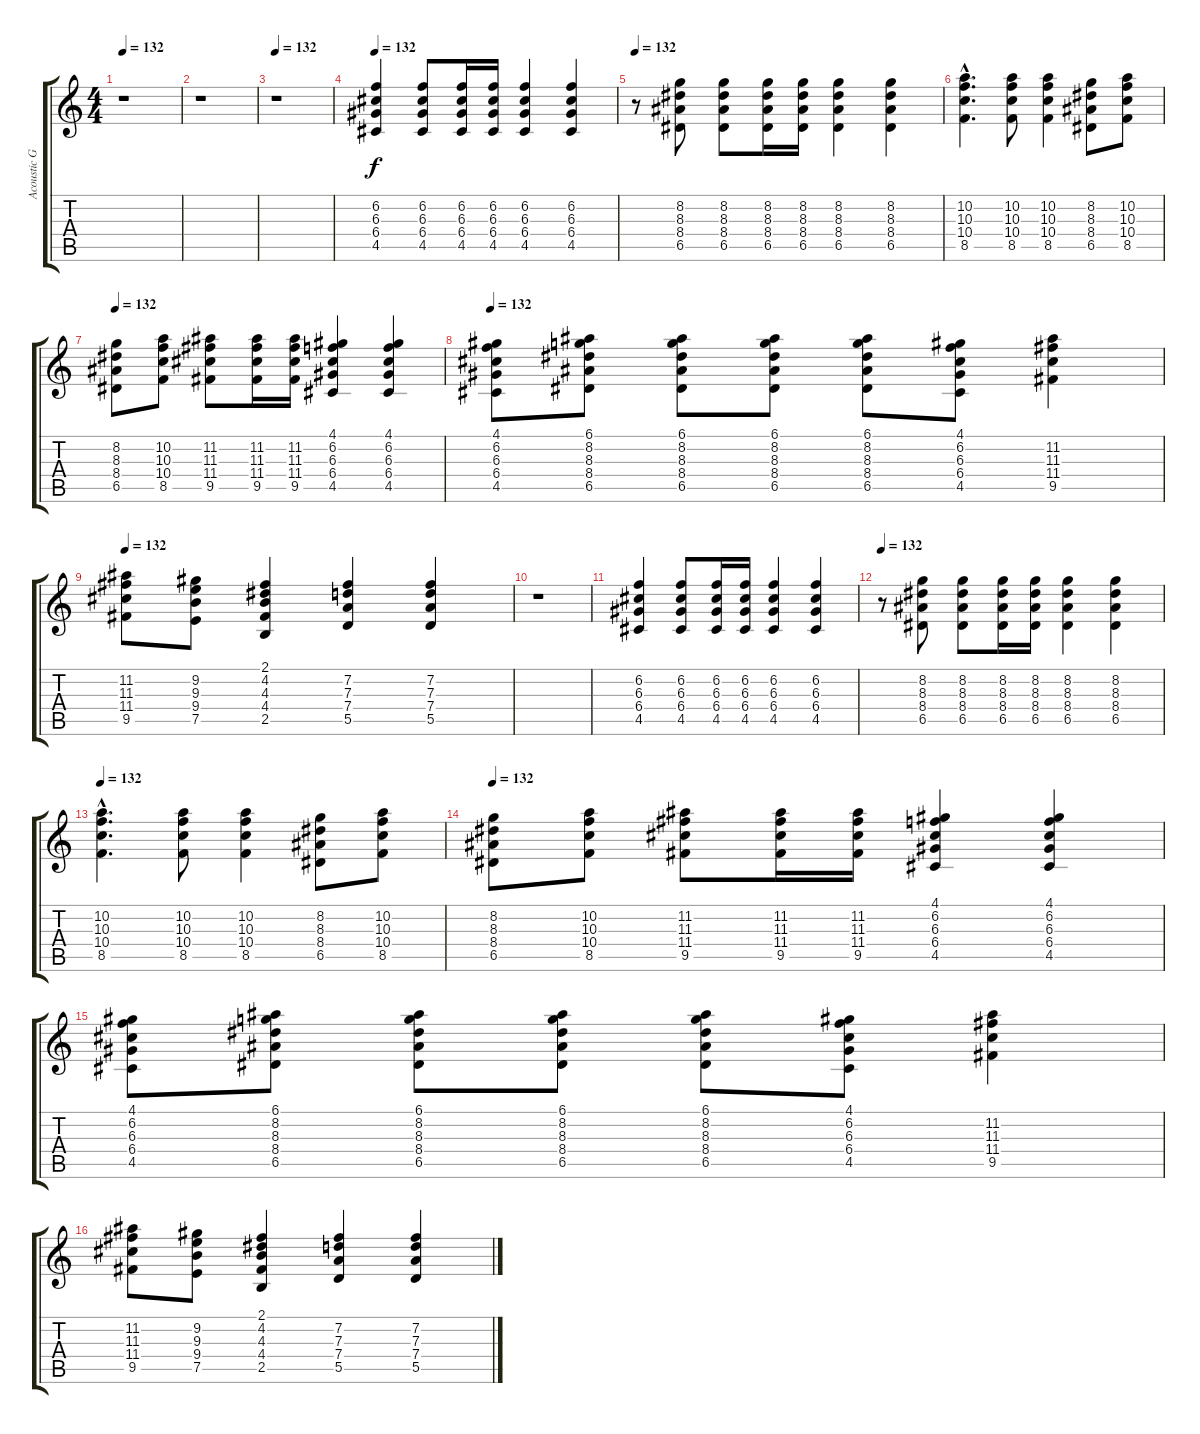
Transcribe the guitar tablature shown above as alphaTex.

\track ("Acoustic Guitar" "Acoustic G") {instrument acousticguitarsteel}
\staff {score tabs}
\tuning (E4 B3 G3 D3 A2 E2) {hide}
\ts (4 4)
\tempo 132
\clef g2
\ks c
r.1{dy f} |
r.1 |
\tempo 132
r.1 |
\tempo 132
(6.2 6.3 6.4 4.5).4 (6.2 6.3 6.4 4.5).8 (6.2 6.3 6.4 4.5).16 (6.2 6.3 6.4 4.5).16 (6.2 6.3 6.4 4.5).4 (6.2 6.3 6.4 4.5).4 |
\tempo 132
r.8 (8.2 8.3 8.4 6.5).8 (8.2 8.3 8.4 6.5).8 (8.2 8.3 8.4 6.5).16 (8.2 8.3 8.4 6.5).16 (8.2 8.3 8.4 6.5).4 (8.2 8.3 8.4 6.5).4 |
(10.2{hac} 10.3{hac} 10.4{hac} 8.5{hac}).4{d} (10.2 10.3 10.4 8.5).8 (10.2 10.3 10.4 8.5).4 (8.2 8.3 8.4 6.5).8 (10.2 10.3 10.4 8.5).8 |
\tempo 132
(8.2 8.3 8.4 6.5).8 (10.2 10.3 10.4 8.5).8 (11.2 11.3 11.4 9.5).8 (11.2 11.3 11.4 9.5).16 (11.2 11.3 11.4 9.5).16 (4.1 6.2 6.3 6.4 4.5).4 (4.1 6.2 6.3 6.4 4.5).4 |
\tempo 132
(4.1 6.2 6.3 6.4 4.5).8 (6.1 8.2 8.3 8.4 6.5).8 (6.1 8.2 8.3 8.4 6.5).8 (6.1 8.2 8.3 8.4 6.5).8 (6.1 8.2 8.3 8.4 6.5).8 (4.1 6.2 6.3 6.4 4.5).8 (11.2 11.3 11.4 9.5).4 |
\tempo 132
(11.2 11.3 11.4 9.5).8 (9.2 9.3 9.4 7.5).8 (2.1 4.2 4.3 4.4 2.5).4 (7.2 7.3 7.4 5.5).4 (7.2 7.3 7.4 5.5).4 |
r.1 |
(6.2 6.3 6.4 4.5).4 (6.2 6.3 6.4 4.5).8 (6.2 6.3 6.4 4.5).16 (6.2 6.3 6.4 4.5).16 (6.2 6.3 6.4 4.5).4 (6.2 6.3 6.4 4.5).4 |
\tempo 132
r.8 (8.2 8.3 8.4 6.5).8 (8.2 8.3 8.4 6.5).8 (8.2 8.3 8.4 6.5).16 (8.2 8.3 8.4 6.5).16 (8.2 8.3 8.4 6.5).4 (8.2 8.3 8.4 6.5).4 |
\tempo 132
(10.2{hac} 10.3{hac} 10.4{hac} 8.5{hac}).4{d} (10.2 10.3 10.4 8.5).8 (10.2 10.3 10.4 8.5).4 (8.2 8.3 8.4 6.5).8 (10.2 10.3 10.4 8.5).8 |
\tempo 132
(8.2 8.3 8.4 6.5).8 (10.2 10.3 10.4 8.5).8 (11.2 11.3 11.4 9.5).8 (11.2 11.3 11.4 9.5).16 (11.2 11.3 11.4 9.5).16 (4.1 6.2 6.3 6.4 4.5).4 (4.1 6.2 6.3 6.4 4.5).4 |
(4.1 6.2 6.3 6.4 4.5).8 (6.1 8.2 8.3 8.4 6.5).8 (6.1 8.2 8.3 8.4 6.5).8 (6.1 8.2 8.3 8.4 6.5).8 (6.1 8.2 8.3 8.4 6.5).8 (4.1 6.2 6.3 6.4 4.5).8 (11.2 11.3 11.4 9.5).4 |
(11.2 11.3 11.4 9.5).8 (9.2 9.3 9.4 7.5).8 (2.1 4.2 4.3 4.4 2.5).4 (7.2 7.3 7.4 5.5).4 (7.2 7.3 7.4 5.5).4
